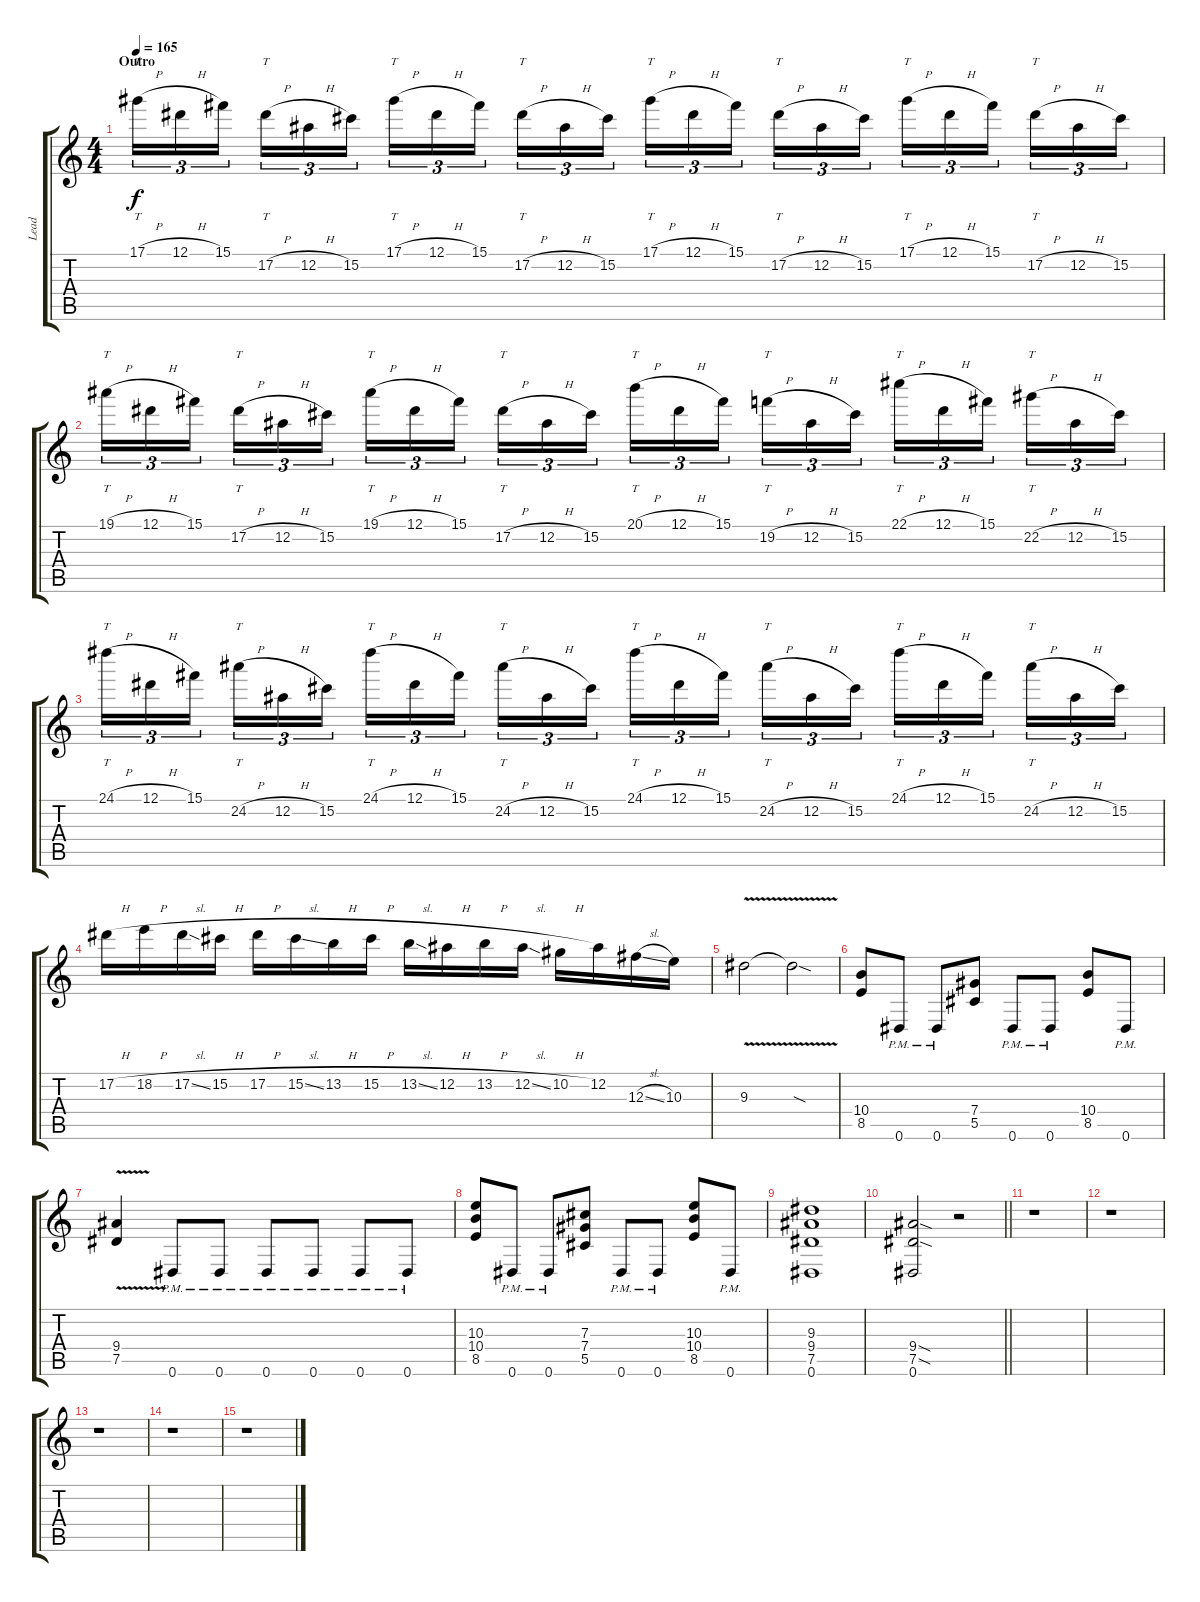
\track ("Lead" "Lead") {instrument distortionguitar}
\staff {score tabs}
\tuning (Eb4 Bb3 Gb3 Db3 Ab2 Eb2) {hide}
\ts (4 4)
\section ("" "Outro")
\tempo 165
\clef g2
\ks c
17.1{h}.16{tt tu (3 2) dy f} 12.1{h}.16{tu (3 2)} 15.1.16{tu (3 2) beam splitsecondary} 17.2{h}.16{tt tu (3 2)} 12.2{h}.16{tu (3 2)} 15.2.16{tu (3 2)} 17.1{h}.16{tt tu (3 2)} 12.1{h}.16{tu (3 2)} 15.1.16{tu (3 2) beam splitsecondary} 17.2{h}.16{tt tu (3 2)} 12.2{h}.16{tu (3 2)} 15.2.16{tu (3 2)} 17.1{h}.16{tt tu (3 2)} 12.1{h}.16{tu (3 2)} 15.1.16{tu (3 2) beam splitsecondary} 17.2{h}.16{tt tu (3 2)} 12.2{h}.16{tu (3 2)} 15.2.16{tu (3 2)} 17.1{h}.16{tt tu (3 2)} 12.1{h}.16{tu (3 2)} 15.1.16{tu (3 2) beam splitsecondary} 17.2{h}.16{tt tu (3 2)} 12.2{h}.16{tu (3 2)} 15.2.16{tu (3 2)} |
19.1{h}.16{tt tu (3 2)} 12.1{h}.16{tu (3 2)} 15.1.16{tu (3 2) beam splitsecondary} 17.2{h}.16{tt tu (3 2)} 12.2{h}.16{tu (3 2)} 15.2.16{tu (3 2)} 19.1{h}.16{tt tu (3 2)} 12.1{h}.16{tu (3 2)} 15.1.16{tu (3 2) beam splitsecondary} 17.2{h}.16{tt tu (3 2)} 12.2{h}.16{tu (3 2)} 15.2.16{tu (3 2)} 20.1{h}.16{tt tu (3 2)} 12.1{h}.16{tu (3 2)} 15.1.16{tu (3 2) beam splitsecondary} 19.2{h}.16{tt tu (3 2)} 12.2{h}.16{tu (3 2)} 15.2.16{tu (3 2)} 22.1{h}.16{tt tu (3 2)} 12.1{h}.16{tu (3 2)} 15.1.16{tu (3 2) beam splitsecondary} 22.2{h}.16{tt tu (3 2)} 12.2{h}.16{tu (3 2)} 15.2.16{tu (3 2)} |
24.1{h}.16{tt tu (3 2)} 12.1{h}.16{tu (3 2)} 15.1.16{tu (3 2) beam splitsecondary} 24.2{h}.16{tt tu (3 2)} 12.2{h}.16{tu (3 2)} 15.2.16{tu (3 2)} 24.1{h}.16{tt tu (3 2)} 12.1{h}.16{tu (3 2)} 15.1.16{tu (3 2) beam splitsecondary} 24.2{h}.16{tt tu (3 2)} 12.2{h}.16{tu (3 2)} 15.2.16{tu (3 2)} 24.1{h}.16{tt tu (3 2)} 12.1{h}.16{tu (3 2)} 15.1.16{tu (3 2) beam splitsecondary} 24.2{h}.16{tt tu (3 2)} 12.2{h}.16{tu (3 2)} 15.2.16{tu (3 2)} 24.1{h}.16{tt tu (3 2)} 12.1{h}.16{tu (3 2)} 15.1.16{tu (3 2) beam splitsecondary} 24.2{h}.16{tt tu (3 2)} 12.2{h}.16{tu (3 2)} 15.2.16{tu (3 2)} |
17.2{h}.16 18.2{h}.16 17.2{sl}.16 15.2{h}.16 17.2{h}.16 15.2{sl}.16 13.2{h}.16 15.2{h}.16 13.2{sl}.16 12.2{h}.16 13.2{h}.16 12.2{sl}.16 10.2{h}.16 12.2.16 12.3{sl}.16 10.3.16 |
9.3{v}.2 9.3{sod t}.2 |
(10.4 8.5).8 0.6{pm}.8 0.6{pm}.8 (7.4 5.5).8 0.6{pm}.8 0.6{pm}.8 (10.4 8.5).8 0.6{pm}.8 |
(9.4{v} 7.5).4 0.6{pm}.8 0.6{pm}.8 0.6{pm}.8 0.6{pm}.8 0.6{pm}.8 0.6{pm}.8 |
(10.3 10.4 8.5).8 0.6{pm}.8 0.6{pm}.8 (7.3 7.4 5.5).8 0.6{pm}.8 0.6{pm}.8 (10.3 10.4 8.5).8 0.6{pm}.8 |
(9.3 9.4 7.5 0.6).1 |
\barLineRight lightlight
(9.4{sod} 7.5{sod} 0.6).2 r.2 |
r.1 |
r.1 |
r.1 |
r.1 |
r.1
